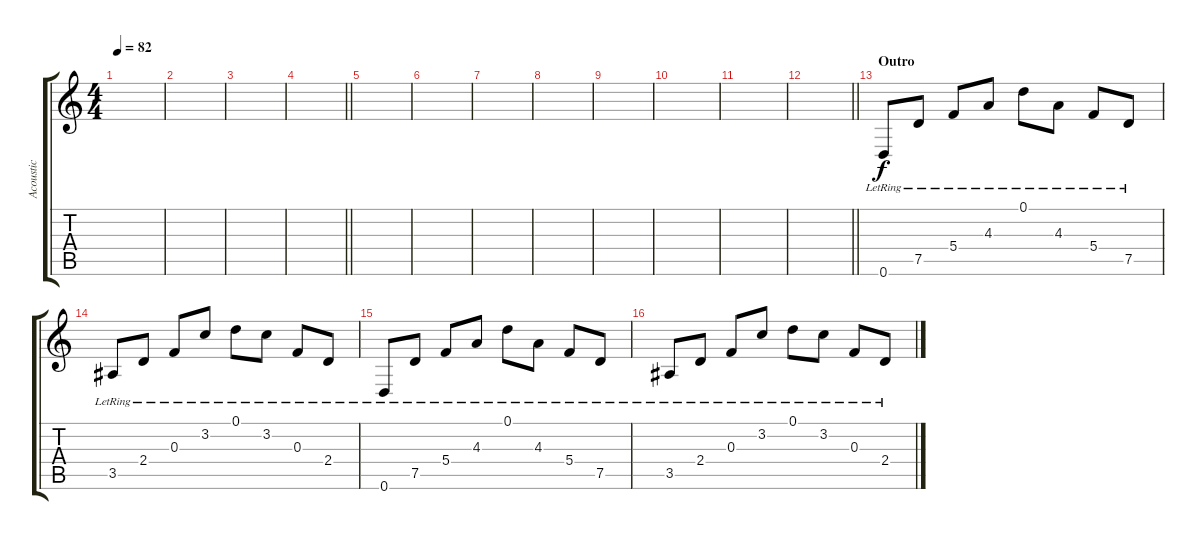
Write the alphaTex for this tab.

\track ("Acoustic" "Acoustic") {instrument acousticguitarsteel}
\staff {score tabs}
\tuning (D4 A3 F3 C3 G2 D2) {hide}
\ts (4 4)
\tempo 82
\clef g2
\ks c
|
|
|
\barLineRight lightlight
|
|
|
|
|
|
|
|
\barLineRight lightlight
|
\section ("" "Outro")
0.6{lr}.8 7.5{lr}.8 5.4{lr}.8 4.3{lr}.8 0.1{lr}.8 4.3{lr}.8 5.4{lr}.8 7.5{lr}.8 |
3.5{lr}.8 2.4{lr}.8 0.3{lr}.8 3.2{lr}.8 0.1{lr}.8 3.2{lr}.8 0.3{lr}.8 2.4{lr}.8 |
0.6{lr}.8 7.5{lr}.8 5.4{lr}.8 4.3{lr}.8 0.1{lr}.8 4.3{lr}.8 5.4{lr}.8 7.5{lr}.8 |
3.5{lr}.8 2.4{lr}.8 0.3{lr}.8 3.2{lr}.8 0.1{lr}.8 3.2{lr}.8 0.3{lr}.8 2.4{lr}.8
